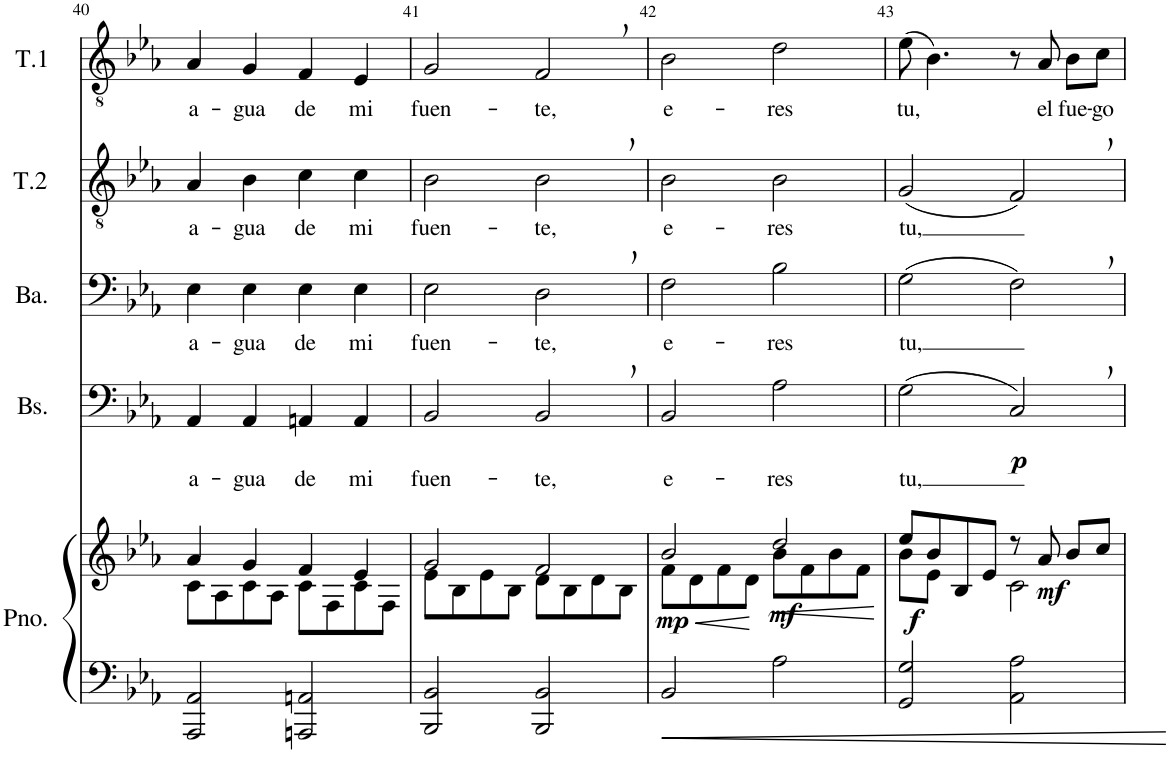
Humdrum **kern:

**kern	**kern	**dynam	**kern	**text	**dynam	**kern	**text	**kern	**text	**kern	**text
*part5	*part5	*part5	*part4	*part4	*part4	*part3	*part3	*part2	*part2	*part1	*part1
*staff6	*staff5	*staff5/6	*staff4	*staff4	*staff4	*staff3	*staff3	*staff2	*staff2	*staff1	*staff1
*I"Piano	*	*	*I"Bas	*	*	*I"Bariton	*	*I"Tenor 2	*	*I"Tenor 1	*
*I'Pno.	*	*	*I'Bs.	*	*	*I'Ba.	*	*I'T.2	*	*I'T.1	*
!!LO:PB:g=z
*clefF4	*clefG2	*	*clefF4	*	*	*clefF4	*	*clefGv2	*	*clefGv2	*
*k[b-e-a-]	*k[b-e-a-]	*	*k[b-e-a-]	*	*	*k[b-e-a-]	*	*k[b-e-a-]	*	*k[b-e-a-]	*
*M4/4	*M4/4	*	*M4/4	*	*	*M4/4	*	*M4/4	*	*M4/4	*
=40	=40	=40	=40	=40	=40	=40	=40	=40	=40	=40	=40
*	*^	*	*	*	*	*	*	*	*	*	*
!	!	!	!	!	!LO:LY:b	!	!	!LO:LY:b	!	!LO:LY:b	!	!LO:LY:b
2AAA-/ 2AA-/	4a-/	8c\L	.	4AA-/	a-	.	4E-\	a-	4A-/	a-	4A-/	a-
.	.	8A-\	.	.	.	.	.	.	.	.	.	.
!	!	!	!	!	!LO:LY:b	!	!	!LO:LY:b	!	!LO:LY:b	!	!LO:LY:b
.	4g/	8c\	.	4AA-/	-gua	.	4E-\	-gua	4B-\	-gua	4G/	-gua
.	.	8A-\J	.	.	.	.	.	.	.	.	.	.
!	!	!	!	!	!LO:LY:b	!	!	!LO:LY:b	!	!LO:LY:b	!	!LO:LY:b
2AAAn/ 2AAn/	4f/	8c\L	.	4AAn/	de	.	4E-\	de	4c\	de	4F/	de
.	.	8F\	.	.	.	.	.	.	.	.	.	.
!	!	!	!	!	!LO:LY:b	!	!	!LO:LY:b	!	!LO:LY:b	!	!LO:LY:b
.	4e-/	8c\	.	4AA/	mi	.	4E-\	mi	4c\	mi	4E-/	mi
.	.	8F\J	.	.	.	.	.	.	.	.	.	.
=41	=41	=41	=41	=41	=41	=41	=41	=41	=41	=41	=41	=41
!	!	!	!	!	!LO:LY:b	!	!	!LO:LY:b	!	!LO:LY:b	!	!LO:LY:b
2BBB-/ 2BB-/	2g/	8e-\L	.	2BB-/	fuen-	.	2E-\	fuen-	2B-\	fuen-	2G/	fuen-
.	.	8B-\	.	.	.	.	.	.	.	.	.	.
.	.	8e-\	.	.	.	.	.	.	.	.	.	.
.	.	8B-\J	.	.	.	.	.	.	.	.	.	.
!	!	!	!	!	!LO:LY:b	!	!	!LO:LY:b	!	!LO:LY:b	!	!LO:LY:b
2BBB-/ 2BB-/	2f/	8d\L	.	2BB-,/	-te,	.	2D,\	-te,	2B-,\	-te,	2F,/	-te,
.	.	8B-\	.	.	.	.	.	.	.	.	.	.
.	.	8d\	.	.	.	.	.	.	.	.	.	.
.	.	8B-\J	.	.	.	.	.	.	.	.	.	.
=42	=42	=42	=42	=42	=42	=42	=42	=42	=42	=42	=42	=42
!	!	!	!LO:HP:b	!	!LO:LY:b	!	!	!LO:LY:b	!	!LO:LY:b	!	!LO:LY:b
!	!	!	!LO:DY:n=1:b	!	!	!	!	!	!	!	!	!
2BB-/	2b-/	8f\L	< mp	2BB-/	e-	.	2F\	e-	2B-\	e-	2B-\	e-
.	.	8d\	.	.	.	.	.	.	.	.	.	.
.	.	8f\	.	.	.	.	.	.	.	.	.	.
.	.	8d\J	.	.	.	.	.	.	.	.	.	.
!	!	!	!LO:HP:b	!	!LO:LY:b	!	!	!LO:LY:b	!	!LO:LY:b	!	!LO:LY:b
!	!	!	!LO:DY:n=2:b	!	!	!	!	!	!	!	!	!
2A-\	2dd/	8b-\L	< mf	2A-\	-res	.	2B-\	-res	2B-\	-res	2d\	-res
.	.	8f\	.	.	.	.	.	.	.	.	.	.
.	.	8b-\	.	.	.	.	.	.	.	.	.	.
.	.	8f\J	.	.	.	.	.	.	.	.	.	.
*	*v	*v	*	*	*	*	*	*	*	*	*	*
.	.	[ [	.	.	.	.	.	.	.	.	.
=43	=43	=43	=43	=43	=43	=43	=43	=43	=43	=43	=43
*	*^	*	*	*	*	*	*	*	*	*	*
!	!	!	!LO:DY:b	!	!LO:LY:b	!	!	!LO:LY:b	!	!LO:LY:b	!	!LO:LY:b
2GG/ 2G/	8ee-/L	8b-\L	f	(2G\	tu,	.	(2G\	tu,	(2G/	tu,	(8e-\	tu,
.	8b-/	8e-\J	.	.	.	.	.	.	.	.	4.B-\)	.
.	8B-/	4ryy	.	.	.	.	.	.	.	.	.	.
.	8e-/J	.	.	.	.	.	.	.	.	.	.	.
!	!	!	!	!	!	!LO:DY:b	!	!	!	!	!	!
2AA-\ 2A-\	8r	2c\	.	2C,/)	.	p	2F,\)	.	2F,/)	.	8r	.
!	!	!	!LO:DY:b	!	!	!	!	!	!	!	!	!LO:LY:b
.	8a-/	.	mf	.	.	.	.	.	.	.	8A-/	el
!	!	!	!	!	!	!	!	!	!	!	!	!LO:LY:b
.	8b-/L	.	.	.	.	.	.	.	.	.	8B-\L	fue-
!	!	!	!	!	!	!	!	!	!	!	!	!LO:LY:b
.	8cc/J	.	.	.	.	.	.	.	.	.	8c\J	-go
*	*v	*v	*	*	*	*	*	*	*	*	*	*
=	=	=	=	=	=	=	=	=	=	=	=
*-	*-	*-	*-	*-	*-	*-	*-	*-	*-	*-	*-
